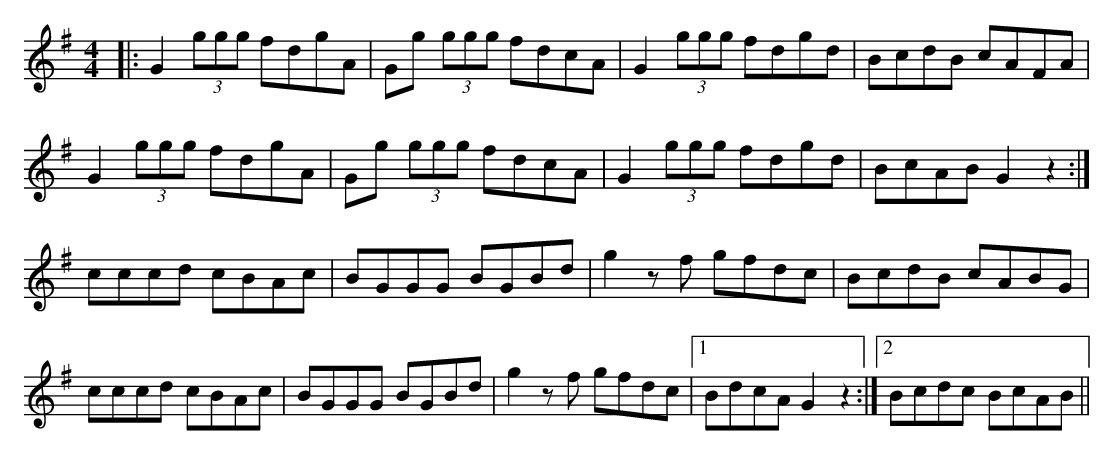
X:1
M:4/4
K:G
|:G2(3ggg fdgA|Gg (3ggg fdcA|G2(3ggg fdgd|BcdB cAFA|
G2(3ggg fdgA|Gg (3ggg fdcA|G2(3ggg fdgd|BcAB G2z2:|
cccd cBAc|BGGG BGBd|g2zf gfdc|BcdB cABG|
cccd cBAc|BGGG BGBd|g2zf gfdc|1 BdcA G2z2:|2 Bcdc BcAB||
